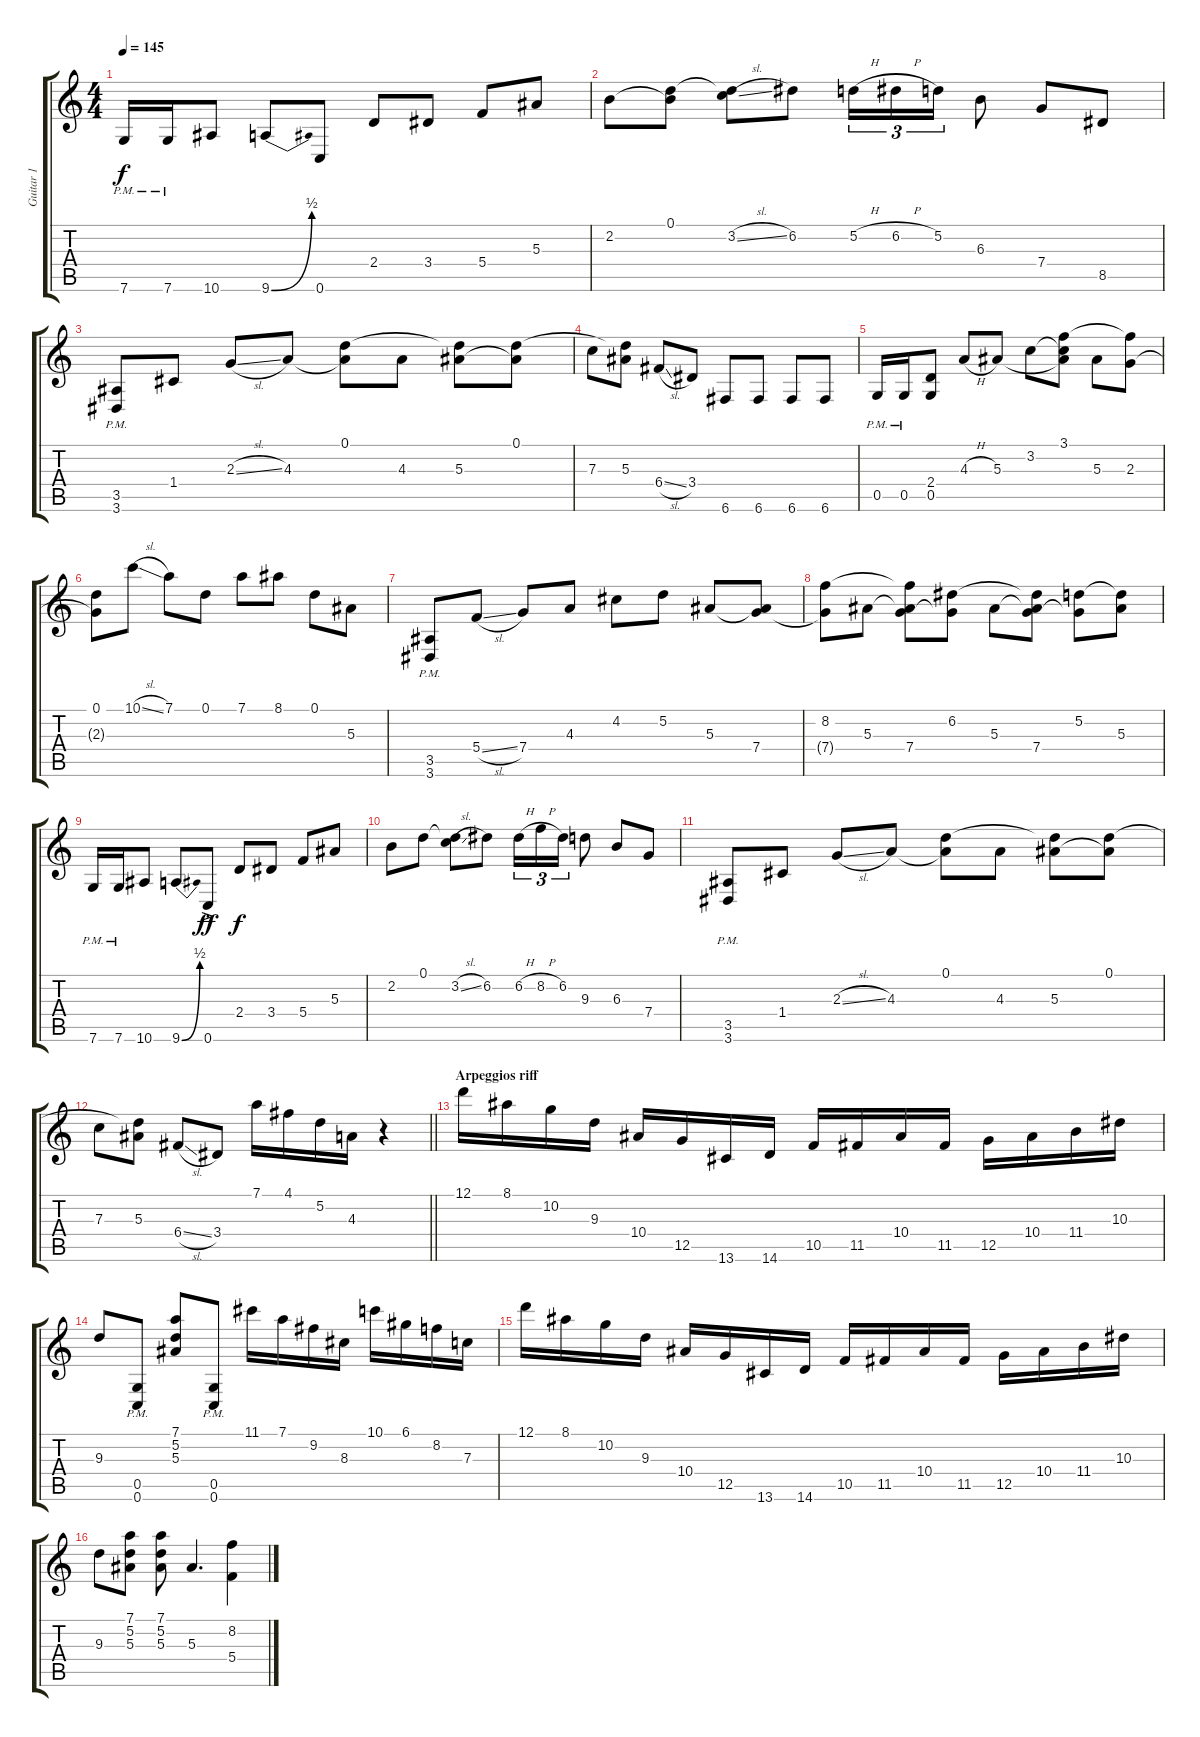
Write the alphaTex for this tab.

\track ("Guitar 1" "Guitar 1") {instrument distortionguitar}
\staff {score tabs}
\tuning (D4 A3 F3 C3 G2 C2) {hide}
\ts (4 4)
\tempo 145
\clef g2
\ks c
7.6{pm}.16{dy f} 7.6{pm}.16 10.6.8 9.6{be (bend 0 0 60 2)}.8 0.6.8 2.4.8 3.4.8 5.4.8 5.3.8 |
2.2.8 (0.1 2.2{t}).8 (0.1{t} 3.2{sl}).8 6.2.8 5.2{h}.16{tu (3 2)} 6.2{h}.16{tu (3 2)} 5.2.16{tu (3 2)} 6.3.8 7.4.8 8.5.8 |
(3.5{pm} 3.6{pm}).8 1.4.8 2.3{sl}.8 4.3.8 (0.1 4.3{t}).8 4.3.8 (0.1{t} 5.3).8 (0.1 5.3{t}).8 |
7.3.8 (0.1{t} 5.3).8 6.4{sl}.8 3.4.8 6.6.8 6.6.8 6.6.8 6.6.8 |
0.5{pm}.16 0.5{pm}.16 (2.4 0.5).8 4.3{h}.8 5.3.8 3.2.8 (3.1 3.2{t} 5.3{t}).8 5.3.8 (3.1{t} 2.3).8 |
(0.1 2.3{t}).8 10.1{sl}.8 7.1.8 0.1.8 7.1.8 8.1.8 0.1.8 5.3.8 |
(3.5{pm} 3.6{pm}).8 5.4{sl}.8 7.4.8 4.3.8 4.2.8 5.2.8 5.3.8 (5.3{t} 7.4).8 |
(8.2 7.4{t}).8 5.3.8 (8.2{t} 5.3{t} 7.4).8 (6.2 7.4{t}).8 5.3.8 (6.2{t} 5.3{t} 7.4).8 (5.2 7.4{t}).8 (5.2{t} 5.3).8 |
7.6{pm}.16 7.6{pm}.16 10.6.8 9.6{be (bend 0 0 60 2)}.8 0.6{ac}.8{dy ff} 2.4.8{dy f} 3.4.8 5.4.8 5.3.8 |
2.2.8 0.1.8 (0.1{t} 3.2{sl}).8 6.2.8 6.2{h}.16{tu (3 2)} 8.2{h}.16{tu (3 2)} 6.2.16{tu (3 2)} 9.3.8 6.3.8 7.4.8 |
(3.5{pm} 3.6{pm}).8 1.4.8 2.3{sl}.8 4.3.8 (0.1 4.3{t}).8 4.3.8 (0.1{t} 5.3).8 (0.1 5.3{t}).8 |
\barLineRight lightlight
7.3.8 (0.1{t} 5.3).8 6.4{sl}.8 3.4.8 7.1.16 4.1.16 5.2.16 4.3.16 r.4 |
\section ("" "Arpeggios riff")
12.1.16 8.1.16 10.2.16 9.3.16 10.4.16 12.5.16 13.6.16 14.6.16 10.5.16 11.5.16 10.4.16 11.5.16 12.5.16 10.4.16 11.4.16 10.3.16 |
9.3.8 (0.5{pm} 0.6{pm}).8 (7.1 5.2 5.3).8 (0.5{pm} 0.6{pm}).8 11.1.16 7.1.16 9.2.16 8.3.16 10.1.16 6.1.16 8.2.16 7.3.16 |
12.1.16 8.1.16 10.2.16 9.3.16 10.4.16 12.5.16 13.6.16 14.6.16 10.5.16 11.5.16 10.4.16 11.5.16 12.5.16 10.4.16 11.4.16 10.3.16 |
9.3.8 (7.1 5.2 5.3).8 (7.1 5.2 5.3).8 5.3.4{d} (8.2 5.4).4
